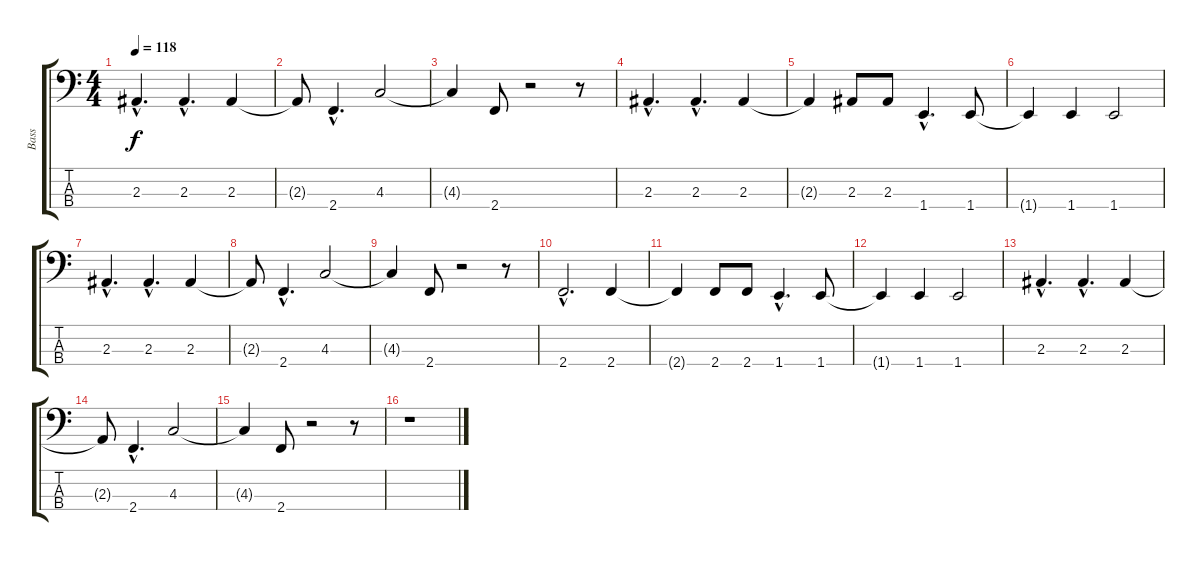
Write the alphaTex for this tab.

\track ("Bass" "Bass") {instrument electricbassfinger}
\staff {score tabs}
\tuning (Gb2 Db2 Ab1 Eb1) {hide}
\ts (4 4)
\tempo 118
\clef f4
\ks c
2.3{hac}.4{d dy f} 2.3{hac}.4{d} 2.3.4 |
2.3{t}.8 2.4{hac}.4{d} 4.3.2 |
4.3{t}.4 2.4.8 r.2 r.8 |
2.3{hac}.4{d} 2.3{hac}.4{d} 2.3.4 |
2.3{t}.4 2.3.8 2.3.8 1.4{hac}.4{d} 1.4.8 |
1.4{t}.4 1.4.4 1.4.2 |
2.3{hac}.4{d} 2.3{hac}.4{d} 2.3.4 |
2.3{t}.8 2.4{hac}.4{d} 4.3.2 |
4.3{t}.4 2.4.8 r.2 r.8 |
2.4{hac}.2{d} 2.4.4 |
2.4{t}.4 2.4.8 2.4.8 1.4{hac}.4{d} 1.4.8 |
1.4{t}.4 1.4.4 1.4.2 |
2.3{hac}.4{d} 2.3{hac}.4{d} 2.3.4 |
2.3{t}.8 2.4{hac}.4{d} 4.3.2 |
4.3{t}.4 2.4.8 r.2 r.8 |
r.1
